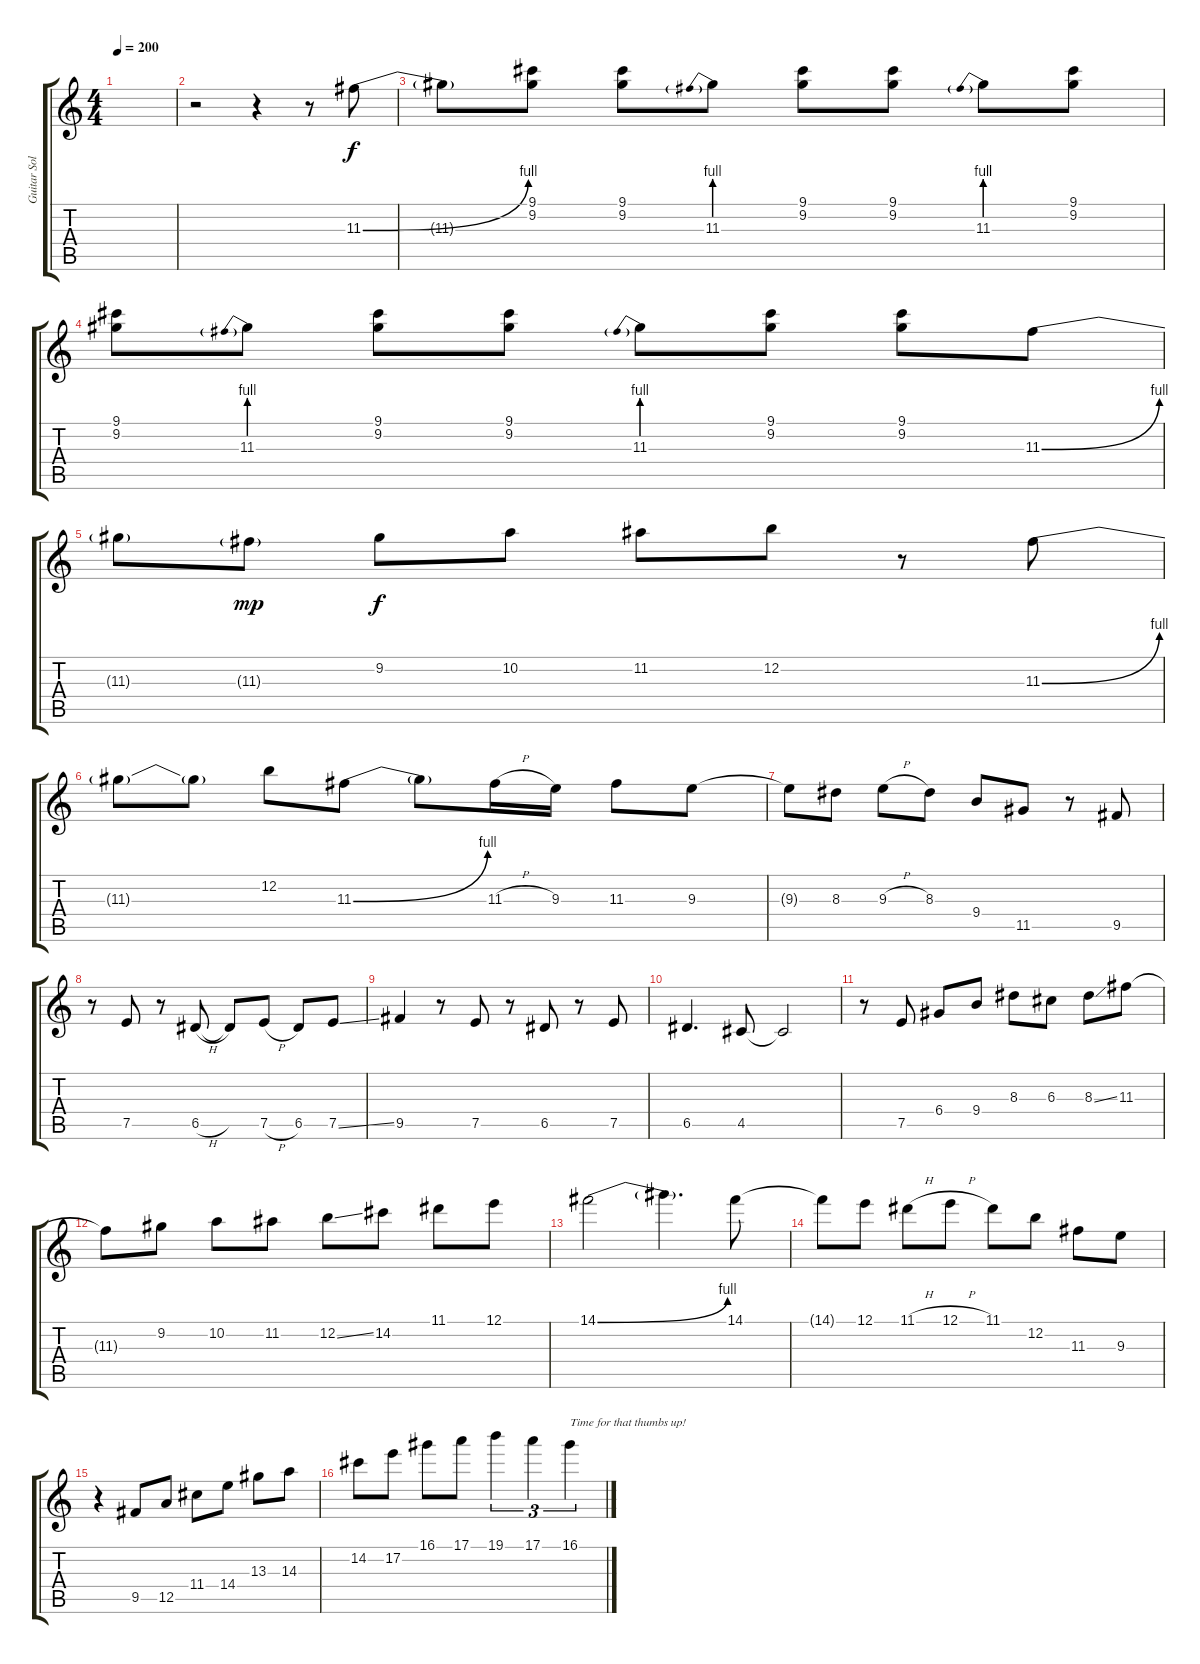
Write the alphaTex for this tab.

\track ("Guitar Solo" "Guitar Sol") {instrument distortionguitar}
\staff {score tabs}
\tuning (E4 B3 G3 D3 A2 E2) {hide}
\ts (4 4)
\tempo 200
\clef g2
\ks c
|
r.2 r.4 r.8 11.3{be (bend 0 0 60 4)}.8 |
11.3{t}.8 (9.1 9.2).8 (9.1 9.2).8 11.3{be (prebend 0 4 60 4)}.8 (9.1 9.2).8 (9.1 9.2).8 11.3{be (prebend 0 4 60 4)}.8 (9.1 9.2).8 |
(9.1 9.2).8 11.3{be (prebend 0 4 60 4)}.8 (9.1 9.2).8 (9.1 9.2).8 11.3{be (prebend 0 4 60 4)}.8 (9.1 9.2).8 (9.1 9.2).8 11.3{be (bend 0 0 60 4)}.8 |
11.3{t}.8 11.3{g}.8{dy mp} 9.2.8{dy f} 10.2.8 11.2.8 12.2.8 r.8 11.3{be (bend 0 0 60 4)}.8 |
11.3{t}.8 11.3{t}.8 12.2.8 11.3{be (bend 0 0 60 4)}.8 11.3{t}.8 11.3{h}.16 9.3.16 11.3.8 9.3.8 |
9.3{t}.8 8.3.8 9.3{h}.8 8.3.8 9.4.8 11.5.8 r.8 9.5.8 |
r.8 7.5.8 r.8 6.5{h}.8 6.5{t}.8 7.5{h}.8 6.5.8 7.5{ss}.8 |
9.5.4 r.8 7.5.8 r.8 6.5.8 r.8 7.5.8 |
6.5.4{d} 4.5.8 4.5{t}.2 |
r.8 7.5.8 6.4.8 9.4.8 8.3.8 6.3.8 8.3{ss}.8 11.3.8 |
11.3{t}.8 9.2.8 10.2.8 11.2.8 12.2{ss}.8 14.2.8 11.1.8 12.1.8 |
14.1{be (bend 0 0 60 4)}.2 14.1{t}.4{d} 14.1.8 |
14.1{t}.8 12.1.8 11.1{h}.8 12.1{h}.8 11.1.8 12.2.8 11.3.8 9.3.8 |
r.4 9.5.8 12.5.8 11.4.8 14.4.8 13.3.8 14.3.8 |
14.2.8 17.2.8 16.1.8 17.1.8 19.1.4{tu (3 2)} 17.1.4{tu (3 2)} 16.1.4{tu (3 2) txt "Time for that thumbs up!"}
